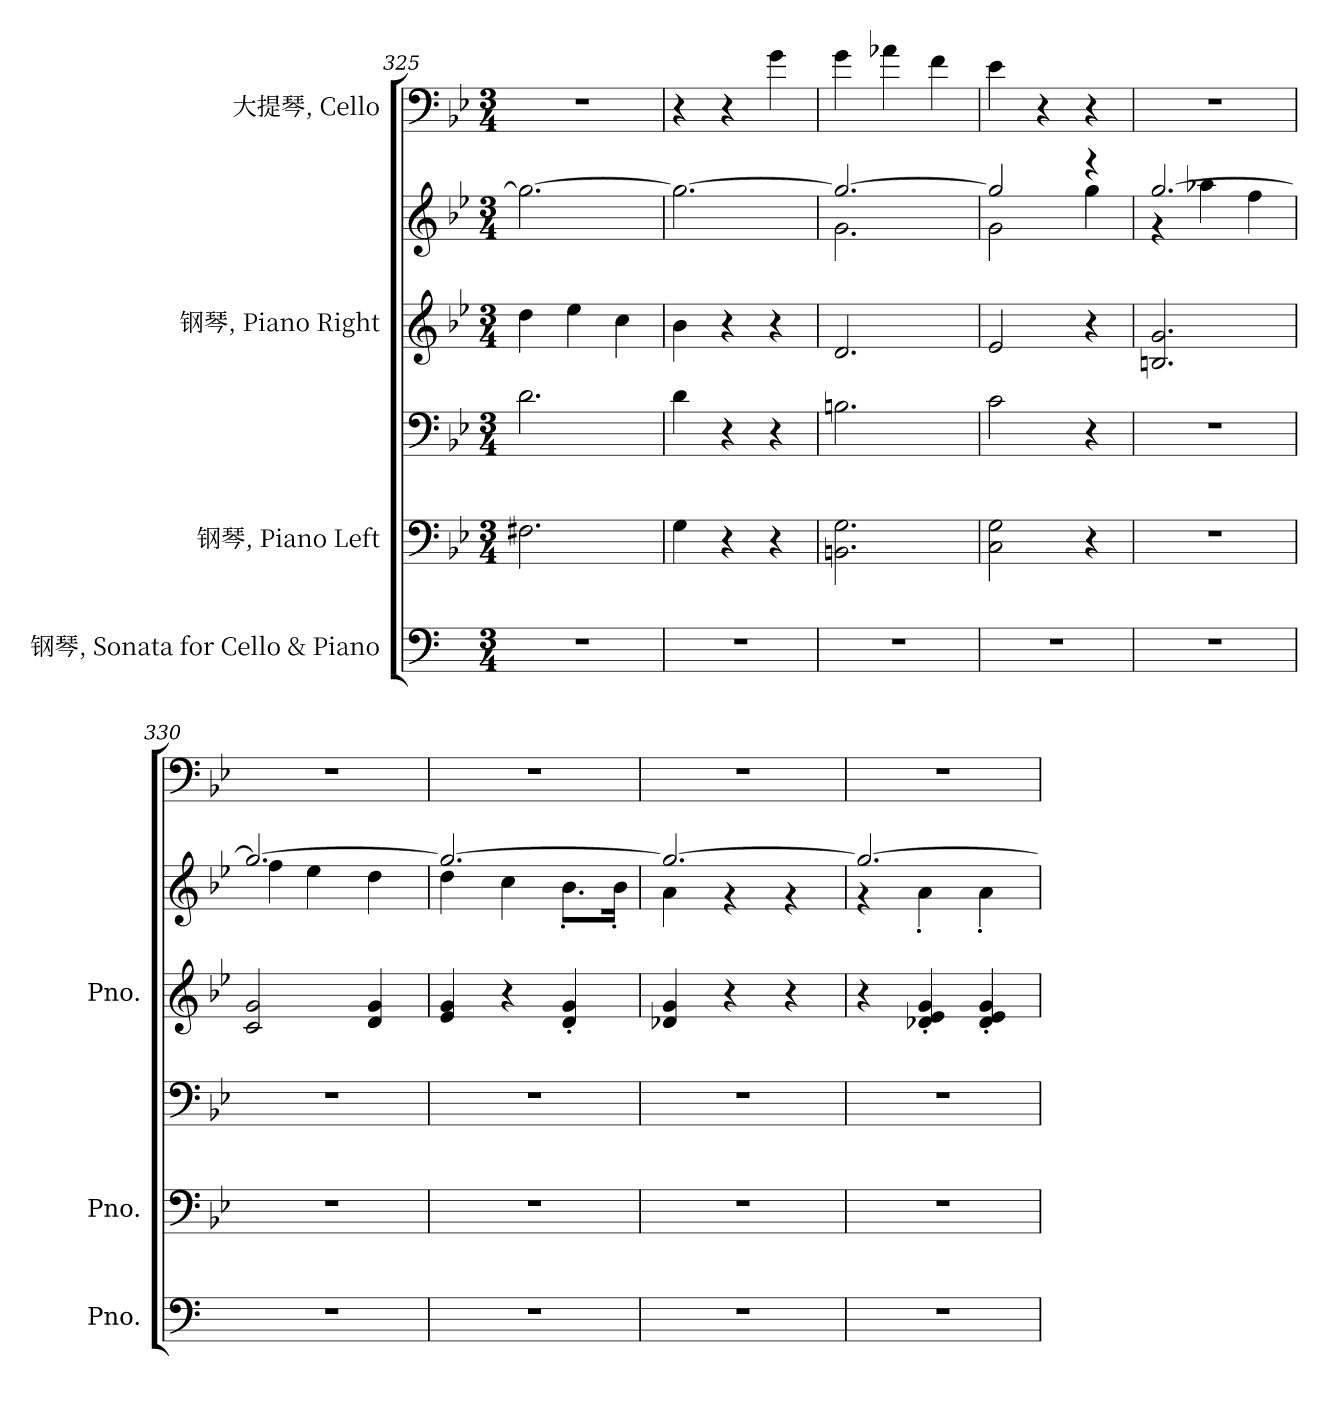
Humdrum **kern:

**kern	**kern	**kern	**kern	**kern	**kern
*part4	*part3	*part3	*part2	*part2	*part1
*staff6	*staff5	*staff4	*staff3	*staff2	*staff1
*I"钢琴, Sonata for Cello &amp; Piano	*I"钢琴, Piano Left	*	*I"钢琴, Piano Right	*	*I"大提琴, Cello
*I'Pno.	*I'Pno.	*	*I'Pno.	*	*
*clefF4	*clefF4	*clefF4	*clefG2	*clefG2	*clefF4
*k[]	*k[b-e-]	*k[b-e-]	*k[b-e-]	*k[b-e-]	*k[b-e-]
*M3/4	*M3/4	*M3/4	*M3/4	*M3/4	*M3/4
=325	=325	=325	=325	=325	=325
2.r	2.F#X\	2.d\	4dd\	2.gg\_	2.r
.	.	.	4ee-\	.	.
.	.	.	4cc\	.	.
=326	=326	=326	=326	=326	=326
2.r	4G\	4d\	4b-\	2.gg\_	4r
.	4r	4r	4r	.	4r
.	4r	4r	4r	.	4g\
!!LO:PB:g=z
=327	=327	=327	=327	=327	=327
*	*	*	*	*^	*
2.r	2.BBn\ 2.G\	2.Bn\	2.d/	2.gg/_	2.g\	4g\
.	.	.	.	.	.	4a-X\
.	.	.	.	.	.	4f\
=328	=328	=328	=328	=328	=328	=328
2.r	2C\ 2G\	2c\	2e-/	2gg/]	2g\	4e-\
.	.	.	.	.	.	4r
.	4r	4r	4r	4r	4gg\	4r
=329	=329	=329	=329	=329	=329	=329
2.r	2.r	2.r	2.Bn/ 2.g/	[2.gg/	4r	2.r
.	.	.	.	.	4aa-X\	.
.	.	.	.	.	4ff\	.
=330	=330	=330	=330	=330	=330	=330
2.r	2.r	2.r	2c/ 2g/	2.gg/_	4ff\	2.r
.	.	.	.	.	4ee-\	.
.	.	.	4d/ 4g/	.	4dd\	.
=331	=331	=331	=331	=331	=331	=331
2.r	2.r	2.r	4e-/ 4g/	2.gg/_	4dd\	2.r
.	.	.	4r	.	4cc\	.
.	.	.	4d/' 4g/'	.	8.b-'\L	.
.	.	.	.	.	16b-'\Jk	.
=332	=332	=332	=332	=332	=332	=332
2.r	2.r	2.r	4d-X/ 4g/	2.gg/_	4a\	2.r
.	.	.	4r	.	4r	.
.	.	.	4r	.	4r	.
=333	=333	=333	=333	=333	=333	=333
2.r	2.r	2.r	4r	2.gg/_	4r	2.r
.	.	.	4d-X/' 4e-/' 4g/'	.	4a'\	.
.	.	.	4d-/' 4e-/' 4g/'	.	4a'\	.
*	*	*	*	*v	*v	*
=	=	=	=	=	=
*-	*-	*-	*-	*-	*-
